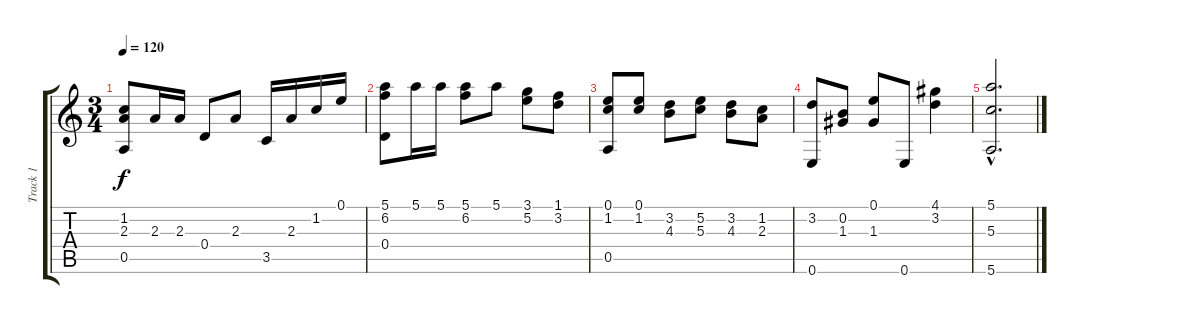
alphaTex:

\track ("Track 1" "Track 1") {instrument acousticguitarnylon}
\staff {score tabs}
\tuning (E4 B3 G3 D3 A2 E2) {hide}
\ts (3 4)
\tempo 120
\clef g2
\ks c
(1.2 2.3 0.5).8{dy f} 2.3.16 2.3.16 0.4.8 2.3.8 3.5.16 2.3.16 1.2.16 0.1.16 |
(5.1 6.2 0.4).8 5.1.16 5.1.16 (5.1 6.2).8 5.1.8 (3.1 5.2).8 (1.1 3.2).8 |
(0.1 1.2 0.5).8 (0.1 1.2).8 (3.2 4.3).8 (5.2 5.3).8 (3.2 4.3).8 (1.2 2.3).8 |
(3.2 0.6).8 (0.2 1.3).8 (0.1 1.3).8 0.6.8 (4.1 3.2).4 |
(5.1{hac} 5.3{hac} 5.6{hac}).2{d}
